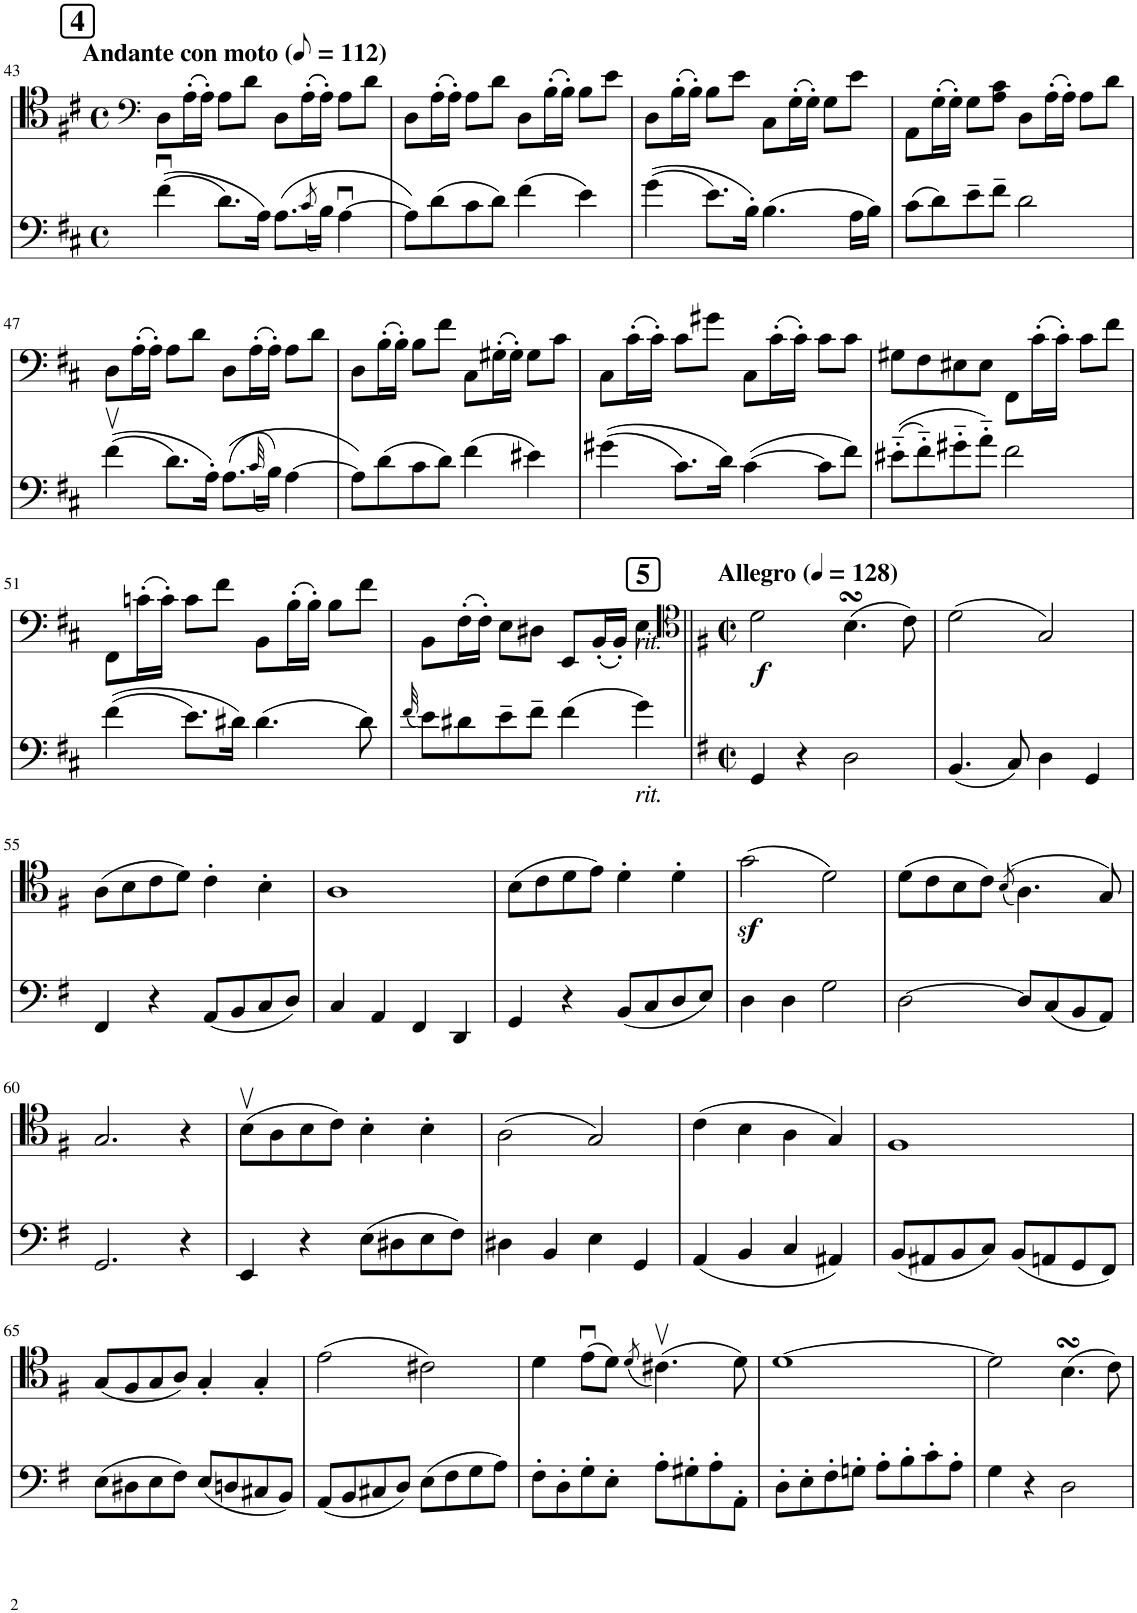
**kern	**kern	**dynam
*part2	*part1	*part1
*staff2	*staff1	*staff1
*I"Cello 2	*I"Cello 1	*
!!LO:PB:g=z
*clefF4	*clefF4	*
*k[f#c#]	*k[f#c#]	*
*M4/4	*M4/4	*
*met(c)	*met(c)	*
*MM56	*MM56	*
!!LO:REH:place=s1:a:B:cj:fs=14:t=4
=43	=43	=43
!	!LO:TX:a:B:t=Andante con moto	!
((4f#u\	8D\L	.
.	(16A'\L	.
.	16A'\JJ)	.
8.d\L)	8A\L	.
.	8d\J	.
16A\Jk)	.	.
(8.A\L	8D\L	.
.	(16A'\L	.
(8qc#/	.	.
16B\Jk)	16A'\JJ)	.
[4Au\	8A\L	.
.	8d\J	.
=44	=44	=44
8A\L])	8D\L	.
(8d\	(16A'\L	.
.	16A'\JJ)	.
8c#\	8A\L	.
8d\J)	8d\J	.
(4f#\	8D\L	.
.	(16B'\L	.
.	16B'\JJ)	.
4e\)	8B\L	.
.	8e\J	.
=45	=45	=45
((4g\	8D\L	.
.	(16B'\L	.
.	16B'\JJ)	.
8.e\L)	8B\L	.
.	8e\J	.
16B'\Jk)	.	.
(4.B\	8C#\L	.
.	(16G'\L	.
.	16G'\JJ)	.
.	8G\L	.
16A\LL	8e\J	.
16B\JJ)	.	.
=46	=46	=46
(8c#\L	8AA\L	.
8d\)	(16G'\L	.
.	16G'\JJ)	.
8e~\	8G\L	.
8f#~\J	8A\ 8c#\J	.
2d\	8D\L	.
.	(16A'\L	.
.	16A'\JJ)	.
.	8A\L	.
.	8d\J	.
!!LO:LB:g=z
=47	=47	=47
((4f#v\	8D\L	.
.	(16A'\L	.
.	16A'\JJ)	.
8.d\L)	8A\L	.
.	8d\J	.
16A'\Jk)	.	.
((8.A\L	8D\L	.
.	(16A'\L	.
(32qc#/	.	.
16B\Jk))	16A'\JJ)	.
[4A\	8A\L	.
.	8d\J	.
=48	=48	=48
8A\L])	8D\L	.
(8d\	(16B'\L	.
.	16B'\JJ)	.
8c#\	8B\L	.
8d\J)	8f#\J	.
(4f#\	8C#\L	.
.	(16G#X'\L	.
.	16G#'\JJ)	.
4e#X\)	8G#\L	.
.	8c#\J	.
=49	=49	=49
((4g#X\	8C#\L	.
.	(16c#'\L	.
.	16c#'\JJ)	.
8.c#\L)	8c#\L	.
.	8g#X\J	.
16d\Jk)	.	.
([4c#\	8C#\L	.
.	(16c#'\L	.
.	16c#'\JJ)	.
8c#\L]	8c#\L	.
8f#\J)	8c#\J	.
=50	=50	=50
((8e#X'~\L	8G#X\L	.
8f#'~\)	8F#\	.
8g#X'~\	8E#X\	.
8a'~\J)	8E#\J	.
2f#\	8FF#\L	.
.	(16c#'\L	.
.	16c#'\JJ)	.
.	8c#\L	.
.	8f#\J	.
!!LO:LB:g=z
=51	=51	=51
((4f#\	8FF#\L	.
.	(16cn'\L	.
.	16c'\JJ)	.
8.e\L)	8c\L	.
.	8f#\J	.
16d#X\Jk)	.	.
(4.d#\	8BB\L	.
.	(16B'\L	.
.	16B'\JJ)	.
.	8B\L	.
8d#\)	8f#\J	.
=52	=52	=52
(32qf#/	.	.
8e\L)	8BB\L	.
8d#X\	(16F#'\L	.
.	16F#'\JJ)	.
8e~\	8E\L	.
8f#~\J	8D#X\J	.
(4f#\	8EE/L	.
.	(16BB'/L	.
.	16BB'/JJ)	.
!	!LO:TX:a:i:t=rit.	!
!LO:TX:b:i:t=rit.	!	!
4g\)	4E\	.
=53||	=53||	=53||
!!LO:REH:place=s1:a:B:cj:fs=14:t=5
*	*clefC4	*
*k[f#]	*k[f#]	*
*M2/2	*M2/2	*
*met(c|)	*met(c|)	*
*	*MM128	*
!	!LO:TX:a:B:t=Allegro	!
!	!	!LO:DY:b
4GG/	2d\	f
4r	.	.
2D\	(4.BsSsS\	.
.	8c\)	.
=54	=54	=54
(4.BB/	(2d\	.
8C/)	.	.
4D\	2G/)	.
4GG/	.	.
!!LO:LB:g=z
=55	=55	=55
4FF#/	(8A\L	.
.	8B\	.
4r	8c\	.
.	8d\J)	.
(8AA/L	4c'\	.
8BB/	.	.
8C/	4B'\	.
8D/J)	.	.
=56	=56	=56
4C/	1A	.
4AA/	.	.
4FF#/	.	.
4DD/	.	.
=57	=57	=57
4GG/	(8B\L	.
.	8c\	.
4r	8d\	.
.	8e\J)	.
(8BB/L	4d'\	.
8C/	.	.
8D/	4d'\	.
8E/J)	.	.
=58	=58	=58
4D\	(2gz<\	.
4D\	.	.
2G\	2d\)	.
=59	=59	=59
[2D\	(8d\L	.
.	8c\	.
.	8B\	.
.	8c\J)	.
.	((8qB/	.
8D/L]	4.A\)	.
(8C/	.	.
8BB/	.	.
8AA/J)	8G/)	.
!!LO:LB:g=z
=60	=60	=60
2.GG/	2.G/	.
4r	4r	.
=61	=61	=61
4EE/	(8Bv\L	.
.	8A\	.
4r	8B\	.
.	8c\J)	.
(8E\L	4B'\	.
8D#X\	.	.
8E\	4B'\	.
8F#\J)	.	.
=62	=62	=62
4D#X\	(2A\	.
4BB/	.	.
4E\	2G/)	.
4GG/	.	.
=63	=63	=63
(4AA/	(4c\	.
4BB/	4B\	.
4C/	4A\	.
4AA#X/)	4G/)	.
=64	=64	=64
(8BB/L	1F#	.
8AA#X/	.	.
8BB/	.	.
8C/J)	.	.
(8BB/L	.	.
8AAn/	.	.
8GG/	.	.
8FF#/J)	.	.
!!LO:LB:g=z
=65	=65	=65
(8E\L	(8G/L	.
8D#X\	8F#/	.
8E\	8G/	.
8F#\J)	8A/J)	.
(8E/L	4G'/	.
8Dn/	.	.
8C#X/	4G'/	.
8BB/J)	.	.
=66	=66	=66
(8AA/L	(2e\	.
8BB/	.	.
8C#X/	.	.
8D/J)	.	.
(8E\L	2c#X\)	.
8F#\	.	.
8G\	.	.
8A\J)	.	.
=67	=67	=67
8F#'\L	4d\	.
8D'\	.	.
8G'\	(8eu\L	.
8E'\J	8d\J)	.
.	(8qd/	.
8A'\L	(4.c#Xv\)	.
8G#X'\	.	.
8A'\	.	.
8AA'\J	8d\)	.
=68	=68	=68
8D'\L	[1d	.
8E'\	.	.
8F#'\	.	.
8Gn'\J	.	.
8A'\L	.	.
8B'\	.	.
8c'\	.	.
8A'\J	.	.
=69	=69	=69
4G\	2d\]	.
4r	.	.
2D\	(4.BsSsS\	.
.	8c\)	.
=	=	=
*-	*-	*-
